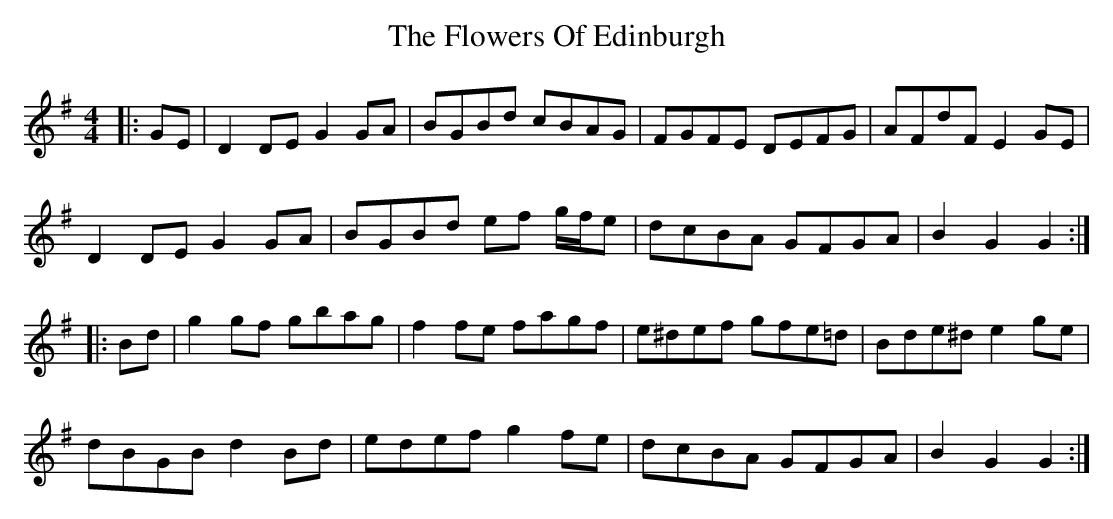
X:1
T: The Flowers Of Edinburgh
M: 4/4
L: 1/8
K: Gmaj
|:GE|D2DE G2GA|BGBd cBAG|FGFE DEFG|AFdF E2GE|
D2DE G2GA|BGBd ef g/f/e|dcBA GFGA|B2G2 G2:|
|:Bd|g2gf gbag|f2fe fagf|e^def gfe=d|Bde^d e2ge|
dBGB d2Bd|edef g2fe|dcBA GFGA|B2G2 G2 :|
